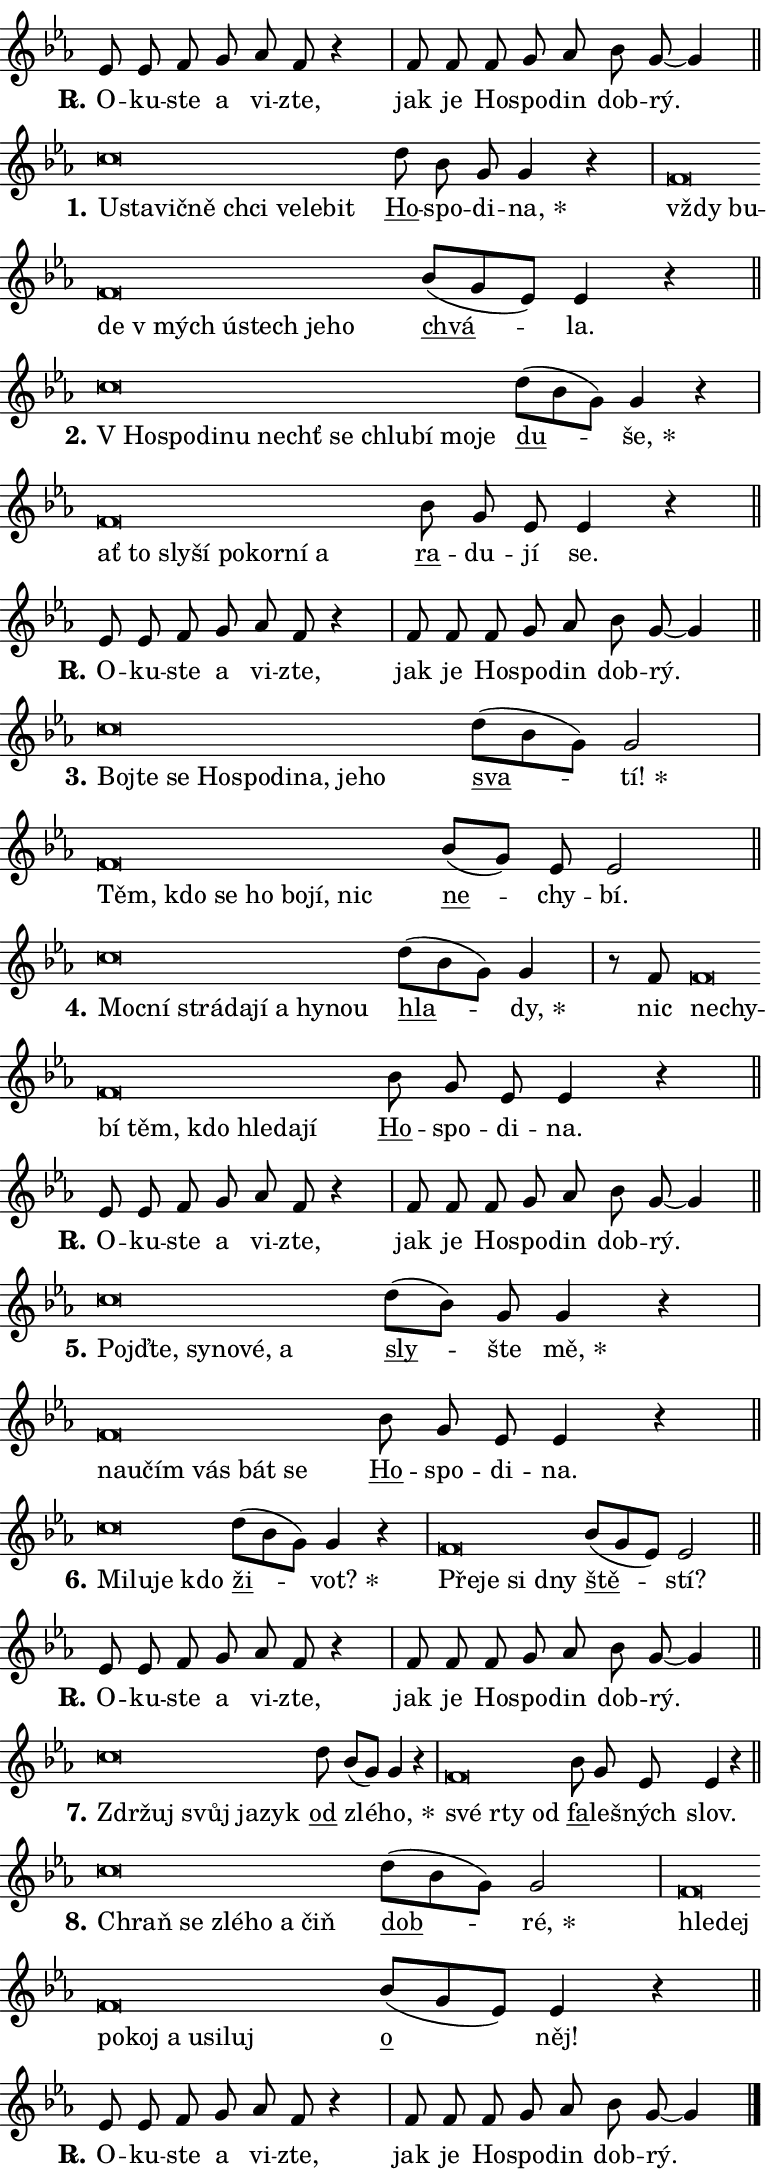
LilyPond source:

\version "2.24.0"
\header { tagline = "" }
\paper {
  indent = 0\cm
  top-margin = 0\cm
  right-margin = 0.13\cm % to fit lyric hyphens
  bottom-margin = 0\cm
  left-margin = 0\cm
  paper-width = 13\cm
  page-breaking = #ly:one-page-breaking
  system-system-spacing.basic-distance = #11
  score-system-spacing.basic-distance = #11
  ragged-last = ##f
}


%% Author: Thomas Morley
%% https://lists.gnu.org/archive/html/lilypond-user/2020-05/msg00002.html
#(define (line-position grob)
"Returns position of @var[grob} in current system:
   @code{'start}, if at first time-step
   @code{'end}, if at last time-step
   @code{'middle} otherwise
"
  (let* ((col (ly:item-get-column grob))
         (ln (ly:grob-object col 'left-neighbor))
         (rn (ly:grob-object col 'right-neighbor))
         (col-to-check-left (if (ly:grob? ln) ln col))
         (col-to-check-right (if (ly:grob? rn) rn col))
         (break-dir-left
           (and
             (ly:grob-property col-to-check-left 'non-musical #f)
             (ly:item-break-dir col-to-check-left)))
         (break-dir-right
           (and
             (ly:grob-property col-to-check-right 'non-musical #f)
             (ly:item-break-dir col-to-check-right))))
        (cond ((eqv? 1 break-dir-left) 'start)
              ((eqv? -1 break-dir-right) 'end)
              (else 'middle))))

#(define (tranparent-at-line-position vctor)
  (lambda (grob)
  "Relying on @code{line-position} select the relevant enry from @var{vctor}.
Used to determine transparency,"
    (case (line-position grob)
      ((end) (not (vector-ref vctor 0)))
      ((middle) (not (vector-ref vctor 1)))
      ((start) (not (vector-ref vctor 2))))))

noteHeadBreakVisibility =
#(define-music-function (break-visibility)(vector?)
"Makes @code{NoteHead}s transparent relying on @var{break-visibility}"
#{
  \override NoteHead.transparent =
    #(tranparent-at-line-position break-visibility)
#})

#(define delete-ledgers-for-transparent-note-heads
  (lambda (grob)
    "Reads whether a @code{NoteHead} is transparent.
If so this @code{NoteHead} is removed from @code{'note-heads} from
@var{grob}, which is supposed to be @code{LedgerLineSpanner}.
As a result ledgers are not printed for this @code{NoteHead}"
    (let* ((nhds-array (ly:grob-object grob 'note-heads))
           (nhds-list
             (if (ly:grob-array? nhds-array)
                 (ly:grob-array->list nhds-array)
                 '()))
           ;; Relies on the transparent-property being done before
           ;; Staff.LedgerLineSpanner.after-line-breaking is executed.
           ;; This is fragile ...
           (to-keep
             (remove
               (lambda (nhd)
                 (ly:grob-property nhd 'transparent #f))
               nhds-list)))
      ;; TODO find a better method to iterate over grob-arrays, similiar
      ;; to filter/remove etc for lists
      ;; For now rebuilt from scratch
      (set! (ly:grob-object grob 'note-heads)  '())
      (for-each
        (lambda (nhd)
          (ly:pointer-group-interface::add-grob grob 'note-heads nhd))
        to-keep))))

squashNotes = {
  \override NoteHead.X-extent = #'(-0.2 . 0.2)
  \override NoteHead.Y-extent = #'(-0.75 . 0)
  \override NoteHead.stencil =
    #(lambda (grob)
       (let ((pos (ly:grob-property grob 'staff-position)))
         (begin
           (if (< pos -7) (display "ERROR: Lower brevis then expected\n") (display ""))
           (if (<= pos -6) ly:text-interface::print ly:note-head::print))))
}
unSquashNotes = {
  \revert NoteHead.X-extent
  \revert NoteHead.Y-extent
  \revert NoteHead.stencil
}

hideNotes = \noteHeadBreakVisibility #begin-of-line-visible
unHideNotes = \noteHeadBreakVisibility #all-visible

% work-around for resetting accidentals
% https://lilypond.org/doc/v2.23/Documentation/notation/displaying-rhythms#unmetered-music
cadenzaMeasure = {
  \cadenzaOff
  \partial 1024 s1024
  \cadenzaOn
}

#(define-markup-command (accent layout props text) (markup?)
  "Underline accented syllable"
  (interpret-markup layout props
    #{\markup \override #'(offset . 4.3) \underline { #text }#}))

responsum = \markup \concat {
  "R" \hspace #-1.05 \path #0.1 #'((moveto 0 0.07) (lineto 0.9 0.8)) \hspace #0.05 "."
}

spaceSize = #0.6828661417322834 % exact space size for TeX Gyre Schola

\layout {
  \context {
    \Staff
    \remove "Time_signature_engraver"
    \override LedgerLineSpanner.after-line-breaking = #delete-ledgers-for-transparent-note-heads
  }
  \context {
    \Lyrics {
      \override LyricSpace.minimum-distance = \spaceSize
      \override LyricText.font-name = #"TeX Gyre Schola"
      \override LyricText.font-size = 1
      \override StanzaNumber.font-name = #"TeX Gyre Schola Bold"
      \override StanzaNumber.font-size = 1
    }
  }
  \context {
    \Score 
    \override NoteHead.text =
      #(lambda (grob) 
        (let ((pos (ly:grob-property grob 'staff-position)))
          #{\markup {
            \combine
              \halign #-0.55 \raise #(if (= pos -6) 0 0.5) \override #'(thickness . 2) \draw-line #'(3.2 . 0)
              \musicglyph "noteheads.sM1"
          }#}))
  }
}

% magnetic-lyrics.ily
%
%   written by
%     Jean Abou Samra <jean@abou-samra.fr>
%     Werner Lemberg <wl@gnu.org>
%
%   adapted by
%     Jiri Hon <jiri.hon@gmail.com>
%
% Version 2022-Apr-15

% https://www.mail-archive.com/lilypond-user@gnu.org/msg149350.html

#(define (Left_hyphen_pointer_engraver context)
   "Collect syllable-hyphen-syllable occurrences in lyrics and store
them in properties.  This engraver only looks to the left.  For
example, if the lyrics input is @code{foo -- bar}, it does the
following.

@itemize @bullet
@item
Set the @code{text} property of the @code{LyricHyphen} grob between
@q{foo} and @q{bar} to @code{foo}.

@item
Set the @code{left-hyphen} property of the @code{LyricText} grob with
text @q{foo} to the @code{LyricHyphen} grob between @q{foo} and
@q{bar}.
@end itemize

Use this auxiliary engraver in combination with the
@code{lyric-@/text::@/apply-@/magnetic-@/offset!} hook."
   (let ((hyphen #f)
         (text #f))
     (make-engraver
      (acknowledgers
       ((lyric-syllable-interface engraver grob source-engraver)
        (set! text grob)))
      (end-acknowledgers
       ((lyric-hyphen-interface engraver grob source-engraver)
        ;(when (not (grob::has-interface grob 'lyric-space-interface))
          (set! hyphen grob)));)
      ((stop-translation-timestep engraver)
       (when (and text hyphen)
         (ly:grob-set-object! text 'left-hyphen hyphen))
       (set! text #f)
       (set! hyphen #f)))))

#(define (lyric-text::apply-magnetic-offset! grob)
   "If the space between two syllables is less than the value in
property @code{LyricText@/.details@/.squash-threshold}, move the right
syllable to the left so that it gets concatenated with the left
syllable.

Use this function as a hook for
@code{LyricText@/.after-@/line-@/breaking} if the
@code{Left_@/hyphen_@/pointer_@/engraver} is active."
   (let ((hyphen (ly:grob-object grob 'left-hyphen #f)))
     (when hyphen
       (let ((left-text (ly:spanner-bound hyphen LEFT)))
         (when (grob::has-interface left-text 'lyric-syllable-interface)
           (let* ((common (ly:grob-common-refpoint grob left-text X))
                  (this-x-ext (ly:grob-extent grob common X))
                  (left-x-ext
                   (begin
                     ;; Trigger magnetism for left-text.
                     (ly:grob-property left-text 'after-line-breaking)
                     (ly:grob-extent left-text common X)))
                  ;; `delta` is the gap width between two syllables.
                  (delta (- (interval-start this-x-ext)
                            (interval-end left-x-ext)))
                  (details (ly:grob-property grob 'details))
                  (threshold (assoc-get 'squash-threshold details 0.2)))
             (when (< delta threshold)
               (let* (;; We have to manipulate the input text so that
                      ;; ligatures crossing syllable boundaries are not
                      ;; disabled.  For languages based on the Latin
                      ;; script this is essentially a beautification.
                      ;; However, for non-Western scripts it can be a
                      ;; necessity.
                      (lt (ly:grob-property left-text 'text))
                      (rt (ly:grob-property grob 'text))
                      (is-space (grob::has-interface hyphen 'lyric-space-interface))
                      (space (if is-space " " ""))
                      (extra-delta (if is-space spaceSize 0))
                      ;; Append new syllable.
                      (ltrt-space (if (and (string? lt) (string? rt))
                                (string-append lt space rt)
                                (make-concat-markup (list lt space rt))))
                      ;; Right-align `ltrt` to the right side.
                      (ltrt-space-markup (grob-interpret-markup
                               grob
                               (make-translate-markup
                                (cons (interval-length this-x-ext) 0)
                                (make-right-align-markup ltrt-space)))))
                 (begin
                   ;; Don't print `left-text`.
                   (ly:grob-set-property! left-text 'stencil #f)
                   ;; Set text and stencil (which holds all collected
                   ;; syllables so far) and shift it to the left.
                   (ly:grob-set-property! grob 'text ltrt-space)
                   (ly:grob-set-property! grob 'stencil ltrt-space-markup)
                   (ly:grob-translate-axis! grob (- (- delta extra-delta)) X))))))))))


#(define (lyric-hyphen::displace-bounds-first grob)
   ;; Make very sure this callback isn't triggered too early.
   (let ((left (ly:spanner-bound grob LEFT))
         (right (ly:spanner-bound grob RIGHT)))
     (ly:grob-property left 'after-line-breaking)
     (ly:grob-property right 'after-line-breaking)
     (ly:lyric-hyphen::print grob)))

squashThreshold = #0.4

\layout {
  \context {
    \Lyrics
    \consists #Left_hyphen_pointer_engraver
    \override LyricText.after-line-breaking =
      #lyric-text::apply-magnetic-offset!
    \override LyricHyphen.stencil = #lyric-hyphen::displace-bounds-first
    \override LyricText.details.squash-threshold = \squashThreshold
    \override LyricHyphen.minimum-distance = 0
    \override LyricHyphen.minimum-length = \squashThreshold
  }
}

squashText = \override LyricText.details.squash-threshold = 9999
unSquashText = \override LyricText.details.squash-threshold = \squashThreshold

leftText = \override LyricText.self-alignment-X = #LEFT
unLeftText = \revert LyricText.self-alignment-X

starOffset = #(lambda (grob) 
                (let ((x_offset (ly:self-alignment-interface::aligned-on-x-parent grob)))
                  (if (= x_offset 0) 0 (+ x_offset 1.2))))

star = #(define-music-function (syllable)(string?)
"Append star separator at the end of a syllable"
#{
  \once \override LyricText.X-offset = #starOffset
  \lyricmode { \markup {
    #syllable
    \override #'((font-name . "TeX Gyre Schola Bold")) \hspace #0.2 \lower #0.65 \larger "*"
  } }
#})

starAccent = #(define-music-function (syllable)(string?)
"Append star separator at the end of a syllable and make accent"
#{
  \once \override LyricText.X-offset = #starOffset
  \lyricmode { \markup {
    \accent #syllable
    \override #'((font-name . "TeX Gyre Schola Bold")) \hspace #0.2 \lower #0.65 \larger "*"
  } }
#})

breath = #(define-music-function (syllable)(string?)
"Append breathing indicator at the end of a syllable"
#{
  \lyricmode { \markup { #syllable "+" } }
#})

optionalBreath = #(define-music-function (syllable)(string?)
"Append optional breathing indicator at the end of a syllable"
#{
  \lyricmode { \markup { #syllable "(+)" } }
#})


\score {
    <<
        \new Voice = "melody" { \cadenzaOn \key es \major \relative { es'8 es f g as f r4 \cadenzaMeasure \bar "|" f8 f \bar "" f g as \bar "" bes g~ g4 \cadenzaMeasure \bar "||" \break } }
        \new Lyrics \lyricsto "melody" { \lyricmode { \set stanza = \responsum
O -- ku -- ste a vi -- zte, jak je Ho -- spo -- din dob -- rý. } }
    >>
    \layout {}
}

\score {
    <<
        \new Voice = "melody" { \cadenzaOn \key es \major \relative { \squashNotes c''\breve*1/16 \hideNotes \breve*1/16 \bar "" \breve*1/16 \bar "" \breve*1/16 \bar "" \breve*1/16 \bar "" \breve*1/16 \bar "" \breve*1/16 \breve*1/16 \bar "" \unHideNotes \unSquashNotes \bar "" d8 bes g g4 r \cadenzaMeasure \bar "|" \squashNotes f\breve*1/16 \hideNotes \breve*1/16 \bar "" \breve*1/16 \bar "" \breve*1/16 \bar "" \breve*1/16 \bar "" \breve*1/16 \bar "" \breve*1/16 \breve*1/16 \bar "" \unHideNotes \unSquashNotes \bar "" bes8[( g es)] es4 r \cadenzaMeasure \bar "||" \break } }
        \new Lyrics \lyricsto "melody" { \lyricmode { \set stanza = "1."
\leftText U -- \squashText sta -- vič -- ně chci ve -- le -- bit \unLeftText \unSquashText \markup \accent Ho -- spo -- di -- \star na, \leftText vždy \squashText bu -- de "v mých" ú -- stech je -- ho \unLeftText \unSquashText \markup \accent chvá -- la. } }
    >>
    \layout {}
}

\score {
    <<
        \new Voice = "melody" { \cadenzaOn \key es \major \relative { \squashNotes c''\breve*1/16 \hideNotes \breve*1/16 \bar "" \breve*1/16 \bar "" \breve*1/16 \bar "" \breve*1/16 \bar "" \breve*1/16 \bar "" \breve*1/16 \bar "" \breve*1/16 \bar "" \breve*1/16 \breve*1/16 \bar "" \unHideNotes \unSquashNotes \bar "" d8[( bes g)] g4 r \cadenzaMeasure \bar "|" \squashNotes f\breve*1/16 \hideNotes \breve*1/16 \bar "" \breve*1/16 \bar "" \breve*1/16 \bar "" \breve*1/16 \bar "" \breve*1/16 \bar "" \breve*1/16 \breve*1/16 \bar "" \unHideNotes \unSquashNotes \bar "" bes8 g es es4 r \cadenzaMeasure \bar "||" \break } }
        \new Lyrics \lyricsto "melody" { \lyricmode { \set stanza = "2."
\leftText "V Ho" -- \squashText spo -- di -- nu nechť se chlu -- bí mo -- je \unLeftText \unSquashText \markup \accent du -- \star še, \leftText ať \squashText to sly -- ší po -- kor -- ní a \unLeftText \unSquashText \markup \accent ra -- du -- jí se. } }
    >>
    \layout {}
}

\score {
    <<
        \new Voice = "melody" { \cadenzaOn \key es \major \relative { es'8 es f g as f r4 \cadenzaMeasure \bar "|" f8 f \bar "" f g as \bar "" bes g~ g4 \cadenzaMeasure \bar "||" \break } }
        \new Lyrics \lyricsto "melody" { \lyricmode { \set stanza = \responsum
O -- ku -- ste a vi -- zte, jak je Ho -- spo -- din dob -- rý. } }
    >>
    \layout {}
}

\score {
    <<
        \new Voice = "melody" { \cadenzaOn \key es \major \relative { \squashNotes c''\breve*1/16 \hideNotes \breve*1/16 \bar "" \breve*1/16 \bar "" \breve*1/16 \bar "" \breve*1/16 \bar "" \breve*1/16 \bar "" \breve*1/16 \bar "" \breve*1/16 \breve*1/16 \bar "" \unHideNotes \unSquashNotes \bar "" d8[( bes g)] g2 \cadenzaMeasure \bar "|" \squashNotes f\breve*1/16 \hideNotes \breve*1/16 \bar "" \breve*1/16 \bar "" \breve*1/16 \bar "" \breve*1/16 \bar "" \breve*1/16 \breve*1/16 \bar "" \unHideNotes \unSquashNotes \bar "" bes8[( g)] es es2 \cadenzaMeasure \bar "||" \break } }
        \new Lyrics \lyricsto "melody" { \lyricmode { \set stanza = "3."
\leftText Boj -- \squashText te se Ho -- spo -- di -- na, je -- ho \unLeftText \unSquashText \markup \accent sva -- \star tí! \leftText Těm, \squashText kdo se ho bo -- jí, nic \unLeftText \unSquashText \markup \accent ne -- chy -- bí. } }
    >>
    \layout {}
}

\score {
    <<
        \new Voice = "melody" { \cadenzaOn \key es \major \relative { \squashNotes c''\breve*1/16 \hideNotes \breve*1/16 \bar "" \breve*1/16 \bar "" \breve*1/16 \bar "" \breve*1/16 \bar "" \breve*1/16 \bar "" \breve*1/16 \breve*1/16 \bar "" \unHideNotes \unSquashNotes \bar "" d8[( bes g)] g4 \cadenzaMeasure \bar "|" r8 f8 \squashNotes f\breve*1/16 \hideNotes \breve*1/16 \bar "" \breve*1/16 \bar "" \breve*1/16 \bar "" \breve*1/16 \bar "" \breve*1/16 \bar "" \breve*1/16 \breve*1/16 \bar "" \unHideNotes \unSquashNotes \bar "" bes8 g es es4 r \cadenzaMeasure \bar "||" \break } }
        \new Lyrics \lyricsto "melody" { \lyricmode { \set stanza = "4."
\leftText Moc -- \squashText ní strá -- da -- jí a hy -- nou \unLeftText \unSquashText \markup \accent hla -- \star dy, nic \leftText ne -- \squashText chy -- bí těm, kdo hle -- da -- jí \unLeftText \unSquashText \markup \accent Ho -- spo -- di -- na. } }
    >>
    \layout {}
}

\score {
    <<
        \new Voice = "melody" { \cadenzaOn \key es \major \relative { es'8 es f g as f r4 \cadenzaMeasure \bar "|" f8 f \bar "" f g as \bar "" bes g~ g4 \cadenzaMeasure \bar "||" \break } }
        \new Lyrics \lyricsto "melody" { \lyricmode { \set stanza = \responsum
O -- ku -- ste a vi -- zte, jak je Ho -- spo -- din dob -- rý. } }
    >>
    \layout {}
}

\score {
    <<
        \new Voice = "melody" { \cadenzaOn \key es \major \relative { \squashNotes c''\breve*1/16 \hideNotes \breve*1/16 \bar "" \breve*1/16 \bar "" \breve*1/16 \bar "" \breve*1/16 \breve*1/16 \bar "" \unHideNotes \unSquashNotes \bar "" d8[( bes)] g g4 r \cadenzaMeasure \bar "|" \squashNotes f\breve*1/16 \hideNotes \breve*1/16 \bar "" \breve*1/16 \bar "" \breve*1/16 \bar "" \breve*1/16 \breve*1/16 \bar "" \unHideNotes \unSquashNotes \bar "" bes8 g es es4 r \cadenzaMeasure \bar "||" \break } }
        \new Lyrics \lyricsto "melody" { \lyricmode { \set stanza = "5."
\leftText Pojď -- \squashText te, sy -- no -- vé, a \unLeftText \unSquashText \markup \accent sly -- šte \star mě, \leftText na -- \squashText u -- čím vás bát se \unLeftText \unSquashText \markup \accent Ho -- spo -- di -- na. } }
    >>
    \layout {}
}

\score {
    <<
        \new Voice = "melody" { \cadenzaOn \key es \major \relative { \squashNotes c''\breve*1/16 \hideNotes \breve*1/16 \bar "" \breve*1/16 \breve*1/16 \bar "" \unHideNotes \unSquashNotes \bar "" d8[( bes g)] g4 r \cadenzaMeasure \bar "|" \squashNotes f\breve*1/16 \hideNotes \breve*1/16 \bar "" \breve*1/16 \breve*1/16 \bar "" \unHideNotes \unSquashNotes \bar "" bes8[( g es)] es2 \cadenzaMeasure \bar "||" \break } }
        \new Lyrics \lyricsto "melody" { \lyricmode { \set stanza = "6."
\leftText Mi -- \squashText lu -- je kdo \unLeftText \unSquashText \markup \accent ži -- \star vot? \leftText Pře -- \squashText je si dny \unLeftText \unSquashText \markup \accent ště -- stí? } }
    >>
    \layout {}
}

\score {
    <<
        \new Voice = "melody" { \cadenzaOn \key es \major \relative { es'8 es f g as f r4 \cadenzaMeasure \bar "|" f8 f \bar "" f g as \bar "" bes g~ g4 \cadenzaMeasure \bar "||" \break } }
        \new Lyrics \lyricsto "melody" { \lyricmode { \set stanza = \responsum
O -- ku -- ste a vi -- zte, jak je Ho -- spo -- din dob -- rý. } }
    >>
    \layout {}
}

\score {
    <<
        \new Voice = "melody" { \cadenzaOn \key es \major \relative { \squashNotes c''\breve*1/16 \hideNotes \breve*1/16 \bar "" \breve*1/16 \bar "" \breve*1/16 \breve*1/16 \bar "" \unHideNotes \unSquashNotes \bar "" d8 bes[( g)] g4 r \cadenzaMeasure \bar "|" \squashNotes f\breve*1/16 \hideNotes \breve*1/16 \breve*1/16 \bar "" \unHideNotes \unSquashNotes \bar "" bes8 g es es4 r \cadenzaMeasure \bar "||" \break } }
        \new Lyrics \lyricsto "melody" { \lyricmode { \set stanza = "7."
\leftText Zdr -- \squashText žuj svůj ja -- zyk \unLeftText \unSquashText \markup \accent od zlé -- \star ho, \leftText své \squashText rty od \unLeftText \unSquashText \markup \accent fa -- le -- šných slov. } }
    >>
    \layout {}
}

\score {
    <<
        \new Voice = "melody" { \cadenzaOn \key es \major \relative { \squashNotes c''\breve*1/16 \hideNotes \breve*1/16 \bar "" \breve*1/16 \bar "" \breve*1/16 \bar "" \breve*1/16 \breve*1/16 \bar "" \unHideNotes \unSquashNotes \bar "" d8[( bes g)] g2 \cadenzaMeasure \bar "|" \squashNotes f\breve*1/16 \hideNotes \breve*1/16 \bar "" \breve*1/16 \bar "" \breve*1/16 \bar "" \breve*1/16 \bar "" \breve*1/16 \bar "" \breve*1/16 \breve*1/16 \bar "" \unHideNotes \unSquashNotes \bar "" bes8[( g es)] es4 r \cadenzaMeasure \bar "||" \break } }
        \new Lyrics \lyricsto "melody" { \lyricmode { \set stanza = "8."
\leftText Chraň \squashText se zlé -- ho a čiň \unLeftText \unSquashText \markup \accent dob -- \star ré, \leftText hle -- \squashText dej po -- koj a u -- si -- luj \unLeftText \unSquashText \markup \accent o něj! } }
    >>
    \layout {}
}

\score {
    <<
        \new Voice = "melody" { \cadenzaOn \key es \major \relative { es'8 es f g as f r4 \cadenzaMeasure \bar "|" f8 f \bar "" f g as \bar "" bes g~ g4 \cadenzaMeasure \bar "||" \break } \bar "|." }
        \new Lyrics \lyricsto "melody" { \lyricmode { \set stanza = \responsum
O -- ku -- ste a vi -- zte, jak je Ho -- spo -- din dob -- rý. } }
    >>
    \layout {}
}
